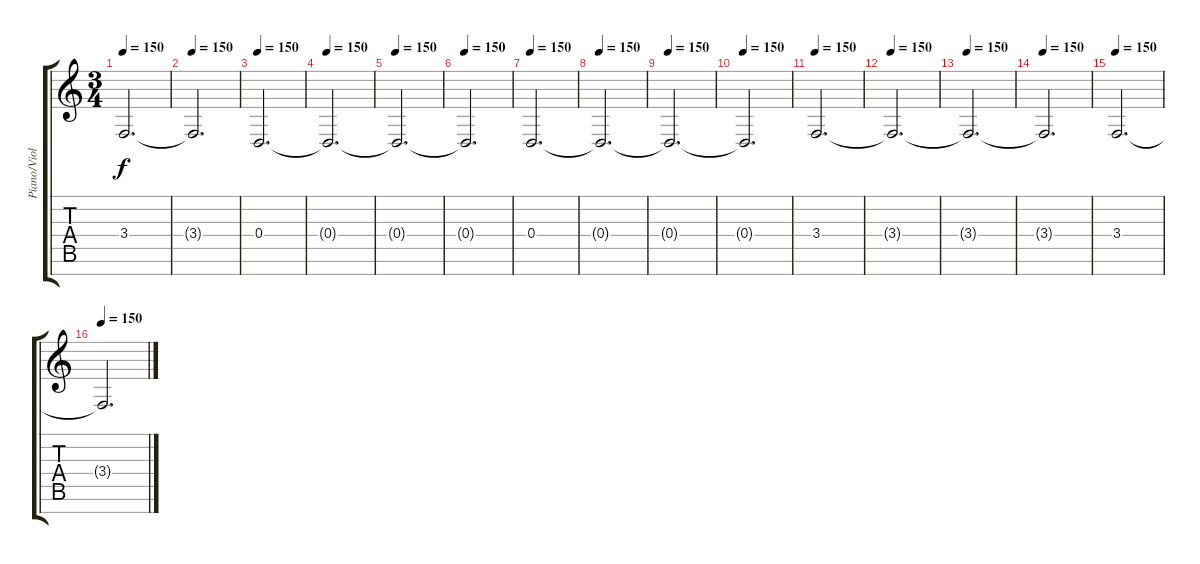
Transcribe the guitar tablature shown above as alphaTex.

\track ("Piano/Violonchelo" "Piano/Viol") {instrument acousticgrandpiano}
\staff {score tabs}
\tuning (E4 B3 G3 D3 A2 E2 B1) {hide}
\ts (3 4)
\tempo 150
\clef g2
\ks c
3.4{t}.2{d dy f} |
\tempo 150
3.4{t}.2{d} |
\tempo 150
0.4.2{d volume 10 instrument contrabass} |
\tempo 150
0.4{t}.2{d volume 0} |
\tempo 150
0.4{t}.2{d} |
\tempo 150
0.4{t}.2{d} |
\tempo 150
0.4.2{d volume 10 instrument contrabass} |
\tempo 150
0.4{t}.2{d volume 0} |
\tempo 150
0.4{t}.2{d} |
\tempo 150
0.4{t}.2{d} |
\tempo 150
3.4.2{d volume 10 instrument contrabass} |
\tempo 150
3.4{t}.2{d volume 0} |
\tempo 150
3.4{t}.2{d} |
\tempo 150
3.4{t}.2{d} |
\tempo 150
3.4.2{d volume 10 instrument contrabass} |
\tempo 150
3.4{t}.2{d volume 0}
